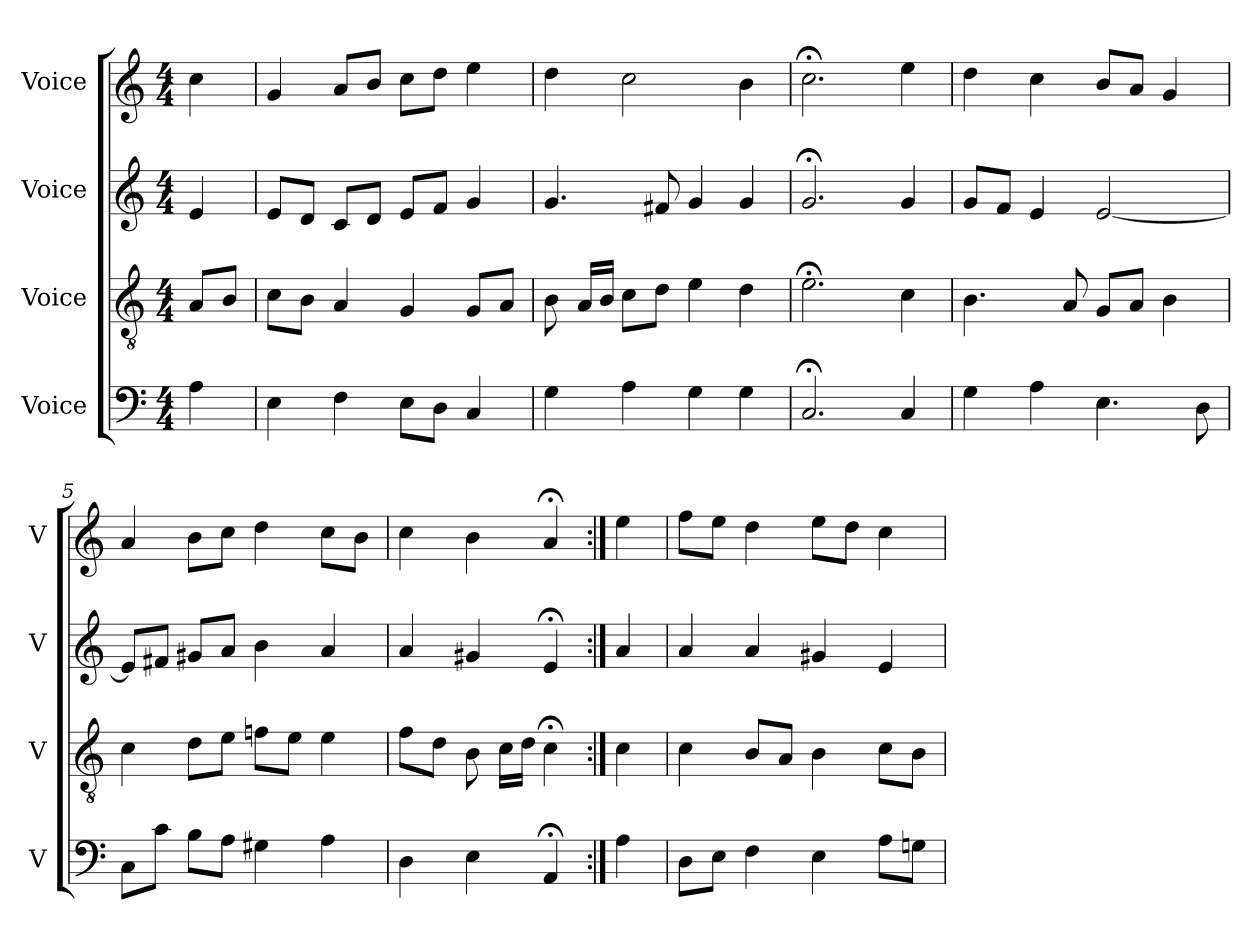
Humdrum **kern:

**kern	**kern	**kern	**kern	**dynam
*part4	*part3	*part2	*part1	*part1
*staff4	*staff3	*staff2	*staff1	*staff1
*I"Voice	*I"Voice	*I"Voice	*I"Voice	*
*I'V	*I'V	*I'V	*I'V	*
*clefF4	*clefGv2	*clefG2	*clefG2	*
*k[]	*k[]	*k[]	*k[]	*
*M4/4	*M4/4	*M4/4	*M4/4	*
=	=	=	=	=
!	!	!	!	!LO:DY:a
4A\	8A/L	4e/	4cc\	M.M. = 100
.	8B/J	.	.	.
=1	=1	=1	=1	=1
4E\	8c\L	8e/L	4g/	.
.	8B\J	8d/J	.	.
4F\	4A/	8c/L	8a/L	.
.	.	8d/J	8b/J	.
8E\L	4G/	8e/L	8cc\L	.
8D\J	.	8f/J	8dd\J	.
4C/	8G/L	4g/	4ee\	.
.	8A/J	.	.	.
=2	=2	=2	=2	=2
4G\	8B\	4.g/	4dd\	.
.	16A/LL	.	.	.
.	16B/JJ	.	.	.
4A\	8c\L	.	2cc\	.
.	8d\J	8f#X/	.	.
4G\	4e\	4g/	.	.
4G\	4d\	4g/	4b\	.
=3	=3	=3	=3	=3
2.C;/	2.e;\	2.g;/	2.cc;\	.
4C/	4c\	4g/	4ee\	.
=4	=4	=4	=4	=4
4G\	4.B\	8g/L	4dd\	.
.	.	8f/J	.	.
4A\	.	4e/	4cc\	.
.	8A/	.	.	.
4.E\	8G/L	[2e/	8b/L	.
.	8A/J	.	8a/J	.
.	4B\	.	4g/	.
8D\	.	.	.	.
=5	=5	=5	=5	=5
8C\L	4c\	8e/L]	4a/	.
8c\J	.	8f#X/J	.	.
8B\L	8d\L	8g#X/L	8b\L	.
8A\J	8e\J	8a/J	8cc\J	.
4G#X\	8fn\L	4b\	4dd\	.
.	8e\J	.	.	.
4A\	4e\	4a/	8cc\L	.
.	.	.	8b\J	.
!!LO:LB:g=z
=6	=6	=6	=6	=6
4D\	8f\L	4a/	4cc\	.
.	8d\J	.	.	.
4E\	8B\	4g#X/	4b\	.
.	16c\LL	.	.	.
.	16d\JJ	.	.	.
4AA;/	4c;\	4e;/	4a;/	.
=1X:|!	=1X:|!	=1X:|!	=1X:|!	=1X:|!
4A\	4c\	4a/	4ee\	.
=7	=7	=7	=7	=7
8D\L	4c\	4a/	8ff\L	.
8E\J	.	.	8ee\J	.
4F\	8B/L	4a/	4dd\	.
.	8A/J	.	.	.
4E\	4B\	4g#X/	8ee\L	.
.	.	.	8dd\J	.
8A\L	8c\L	4e/	4cc\	.
8Gn\J	8B\J	.	.	.
=	=	=	=	=
*-	*-	*-	*-	*-
